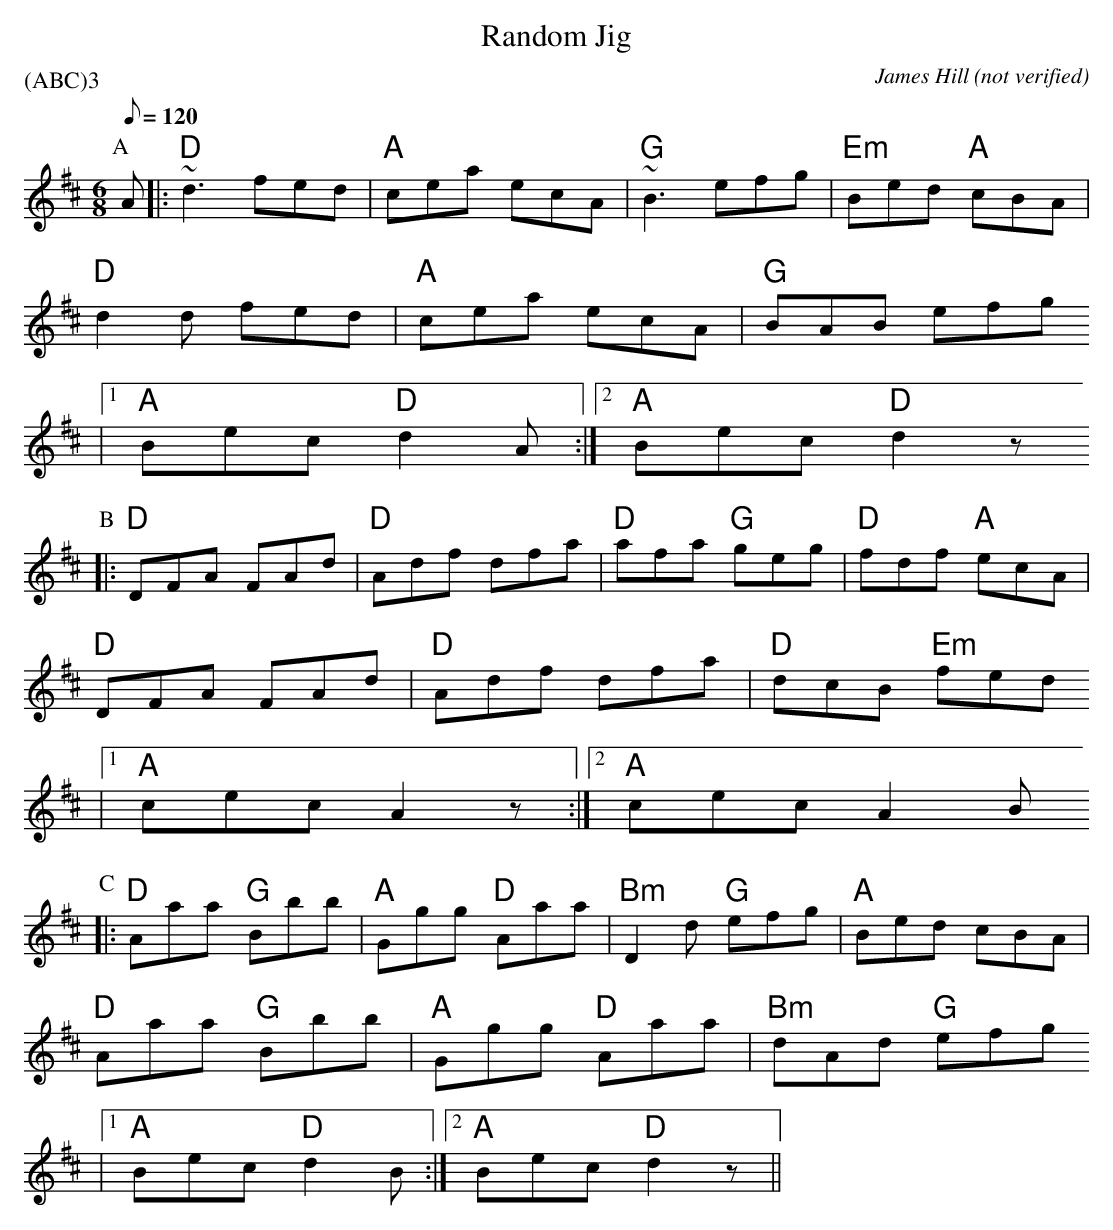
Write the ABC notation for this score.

X:1
T:Random Jig
C:James Hill (not verified)
P:(ABC)3
L:1/8
Q:120
M:6/8
K:D
P:A
A |: "D" ~d3 fed | "A" cea ecA | "G" ~B3  efg | "Em" Bed "A" cBA |
"D" d2 d fed     | "A" cea ecA | "G"  BAB efg
|1 "A" Bec "D" d2 A :|2 "A" Bec "D" d2 z
P:B
|: "D"  DFA FAd  | "D"  Adf dfa | "D"  afa "G" geg   | "D" fdf "A" ecA |
   "D" DFA  FAd  | "D"  Adf dfa | "D"  dcB "Em" fed
 |1 "A" cec A2 z :|2 "A" cec A2 B
P:C
|: "D" Aaa "G" Bbb | "A" Ggg "D" Aaa | "Bm" D2 d "G" efg |  "A" Bed cBA |
   "D" Aaa "G" Bbb | "A" Ggg "D" Aaa | "Bm" dAd  "G" efg
 |1 "A" Bec "D" d2 B :|2 "A" Bec "D"d2 z ||
